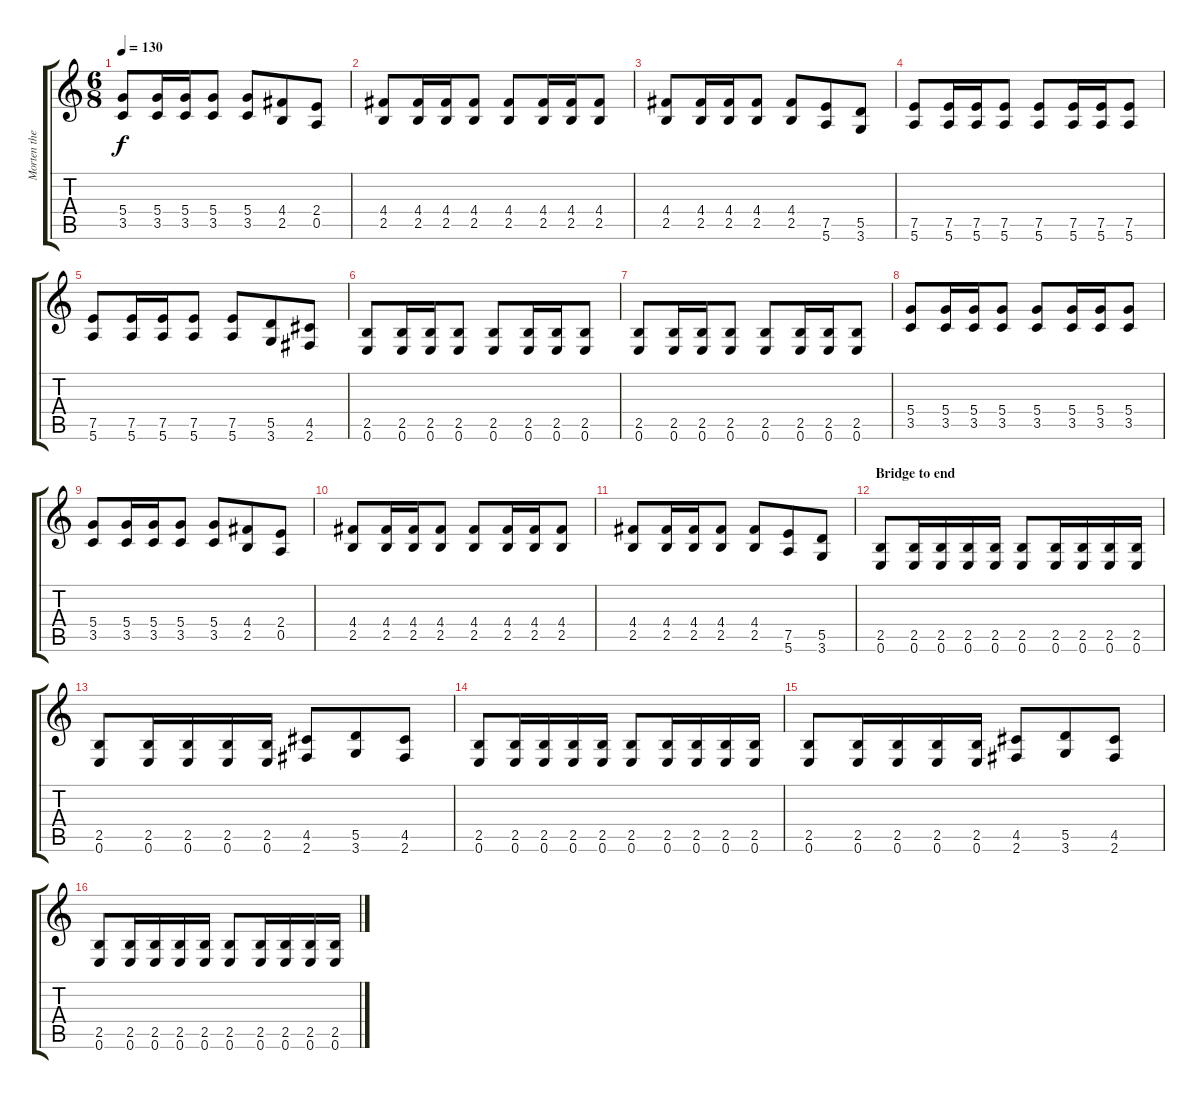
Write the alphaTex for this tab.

\track ("Morten the god the greatest of them all" "Morten the") {instrument distortionguitar}
\staff {score tabs}
\tuning (E4 B3 G3 D3 A2 E2) {hide}
\ts (6 8)
\tempo 130
\clef g2
\ks c
(5.4 3.5).8{dy f} (5.4 3.5).16 (5.4 3.5).16 (5.4 3.5).8 (5.4 3.5).8 (4.4 2.5).8 (2.4 0.5).8 |
(4.4 2.5).8 (4.4 2.5).16 (4.4 2.5).16 (4.4 2.5).8 (4.4 2.5).8 (4.4 2.5).16 (4.4 2.5).16 (4.4 2.5).8 |
(4.4 2.5).8 (4.4 2.5).16 (4.4 2.5).16 (4.4 2.5).8 (4.4 2.5).8 (7.5 5.6).8 (5.5 3.6).8 |
(7.5 5.6).8 (7.5 5.6).16 (7.5 5.6).16 (7.5 5.6).8 (7.5 5.6).8 (7.5 5.6).16 (7.5 5.6).16 (7.5 5.6).8 |
(7.5 5.6).8 (7.5 5.6).16 (7.5 5.6).16 (7.5 5.6).8 (7.5 5.6).8 (5.5 3.6).8 (4.5 2.6).8 |
(2.5 0.6).8 (2.5 0.6).16 (2.5 0.6).16 (2.5 0.6).8 (2.5 0.6).8 (2.5 0.6).16 (2.5 0.6).16 (2.5 0.6).8 |
(2.5 0.6).8 (2.5 0.6).16 (2.5 0.6).16 (2.5 0.6).8 (2.5 0.6).8 (2.5 0.6).16 (2.5 0.6).16 (2.5 0.6).8 |
(5.4 3.5).8 (5.4 3.5).16 (5.4 3.5).16 (5.4 3.5).8 (5.4 3.5).8 (5.4 3.5).16 (5.4 3.5).16 (5.4 3.5).8 |
(5.4 3.5).8 (5.4 3.5).16 (5.4 3.5).16 (5.4 3.5).8 (5.4 3.5).8 (4.4 2.5).8 (2.4 0.5).8 |
(4.4 2.5).8 (4.4 2.5).16 (4.4 2.5).16 (4.4 2.5).8 (4.4 2.5).8 (4.4 2.5).16 (4.4 2.5).16 (4.4 2.5).8 |
(4.4 2.5).8 (4.4 2.5).16 (4.4 2.5).16 (4.4 2.5).8 (4.4 2.5).8 (7.5 5.6).8 (5.5 3.6).8 |
\section ("" "Bridge to end")
(2.5 0.6).8 (2.5 0.6).16 (2.5 0.6).16 (2.5 0.6).16 (2.5 0.6).16 (2.5 0.6).8 (2.5 0.6).16 (2.5 0.6).16 (2.5 0.6).16 (2.5 0.6).16 |
(2.5 0.6).8 (2.5 0.6).16 (2.5 0.6).16 (2.5 0.6).16 (2.5 0.6).16 (4.5 2.6).8 (5.5 3.6).8 (4.5 2.6).8 |
(2.5 0.6).8 (2.5 0.6).16 (2.5 0.6).16 (2.5 0.6).16 (2.5 0.6).16 (2.5 0.6).8 (2.5 0.6).16 (2.5 0.6).16 (2.5 0.6).16 (2.5 0.6).16 |
(2.5 0.6).8 (2.5 0.6).16 (2.5 0.6).16 (2.5 0.6).16 (2.5 0.6).16 (4.5 2.6).8 (5.5 3.6).8 (4.5 2.6).8 |
(2.5 0.6).8 (2.5 0.6).16 (2.5 0.6).16 (2.5 0.6).16 (2.5 0.6).16 (2.5 0.6).8 (2.5 0.6).16 (2.5 0.6).16 (2.5 0.6).16 (2.5 0.6).16
